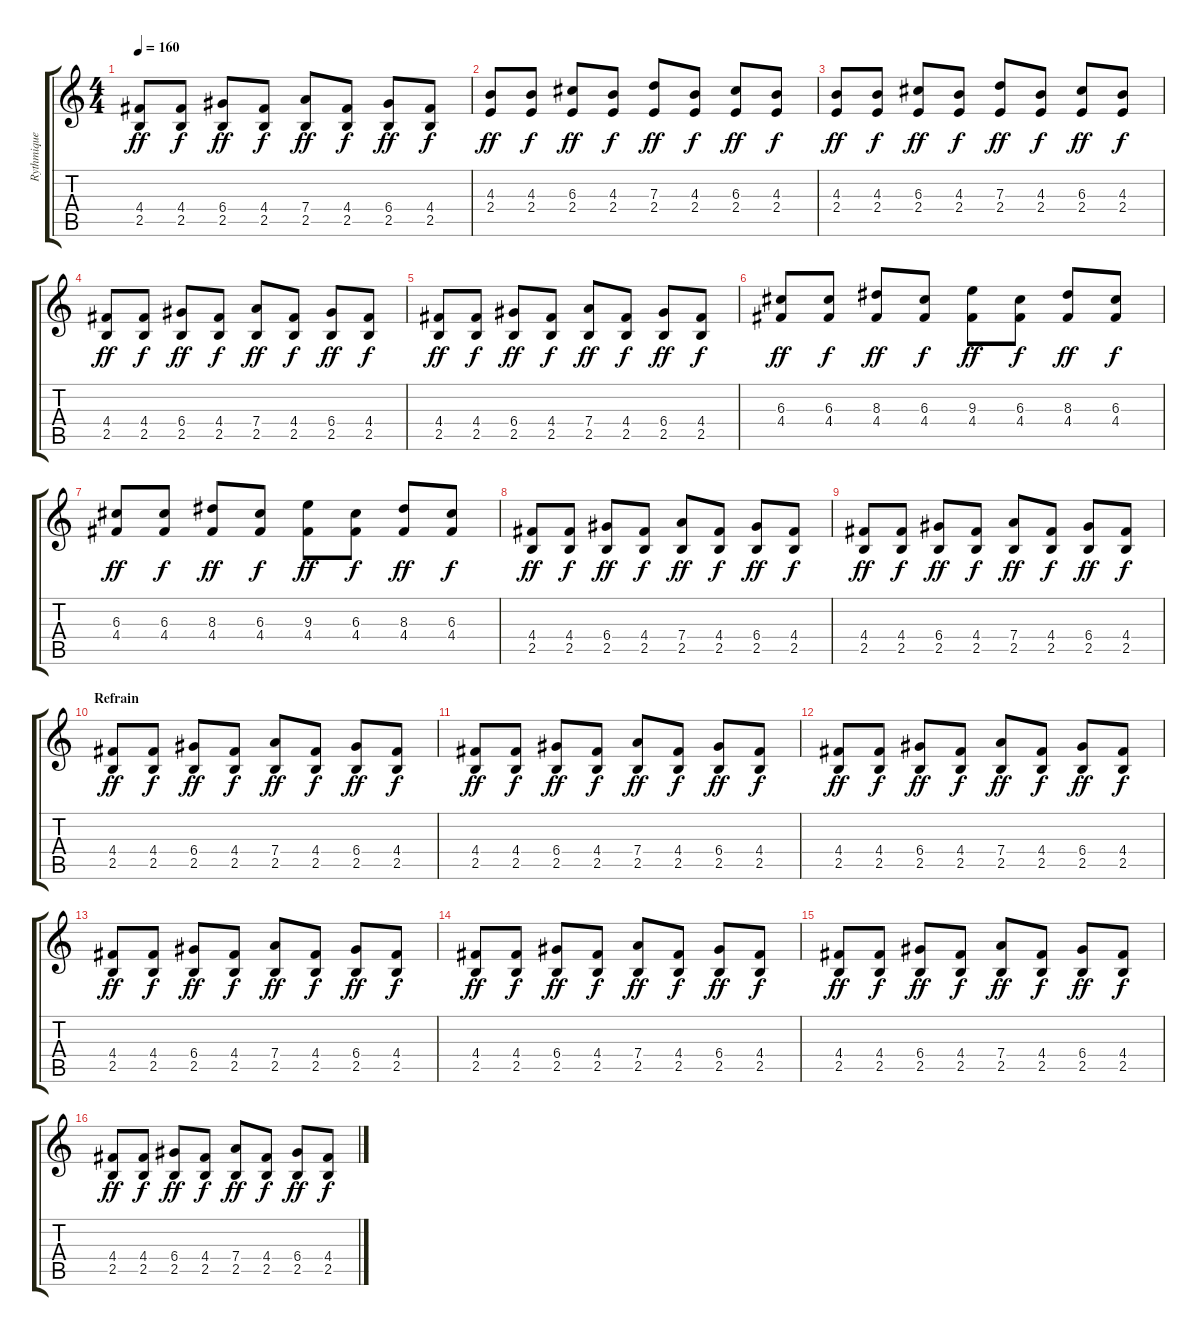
\track ("Rythmique" "Rythmique") {instrument distortionguitar}
\staff {score tabs}
\tuning (E4 B3 G3 D3 A2 E2) {hide}
\ts (4 4)
\tempo 160
\clef g2
\ks c
(4.4 2.5).8{dy ff} (4.4 2.5).8{dy f} (6.4 2.5).8{dy ff} (4.4 2.5).8{dy f} (7.4 2.5).8{dy ff} (4.4 2.5).8{dy f} (6.4 2.5).8{dy ff} (4.4 2.5).8{dy f} |
(4.3 2.4).8{dy ff} (4.3 2.4).8{dy f} (6.3 2.4).8{dy ff} (4.3 2.4).8{dy f} (7.3 2.4).8{dy ff} (4.3 2.4).8{dy f} (6.3 2.4).8{dy ff} (4.3 2.4).8{dy f} |
(4.3 2.4).8{dy ff} (4.3 2.4).8{dy f} (6.3 2.4).8{dy ff} (4.3 2.4).8{dy f} (7.3 2.4).8{dy ff} (4.3 2.4).8{dy f} (6.3 2.4).8{dy ff} (4.3 2.4).8{dy f} |
(4.4 2.5).8{dy ff} (4.4 2.5).8{dy f} (6.4 2.5).8{dy ff} (4.4 2.5).8{dy f} (7.4 2.5).8{dy ff} (4.4 2.5).8{dy f} (6.4 2.5).8{dy ff} (4.4 2.5).8{dy f} |
(4.4 2.5).8{dy ff} (4.4 2.5).8{dy f} (6.4 2.5).8{dy ff} (4.4 2.5).8{dy f} (7.4 2.5).8{dy ff} (4.4 2.5).8{dy f} (6.4 2.5).8{dy ff} (4.4 2.5).8{dy f} |
(6.3 4.4).8{dy ff} (6.3 4.4).8{dy f} (8.3 4.4).8{dy ff} (6.3 4.4).8{dy f} (9.3 4.4).8{dy ff} (6.3 4.4).8{dy f} (8.3 4.4).8{dy ff} (6.3 4.4).8{dy f} |
(6.3 4.4).8{dy ff} (6.3 4.4).8{dy f} (8.3 4.4).8{dy ff} (6.3 4.4).8{dy f} (9.3 4.4).8{dy ff} (6.3 4.4).8{dy f} (8.3 4.4).8{dy ff} (6.3 4.4).8{dy f} |
(4.4 2.5).8{dy ff} (4.4 2.5).8{dy f} (6.4 2.5).8{dy ff} (4.4 2.5).8{dy f} (7.4 2.5).8{dy ff} (4.4 2.5).8{dy f} (6.4 2.5).8{dy ff} (4.4 2.5).8{dy f} |
(4.4 2.5).8{dy ff} (4.4 2.5).8{dy f} (6.4 2.5).8{dy ff} (4.4 2.5).8{dy f} (7.4 2.5).8{dy ff} (4.4 2.5).8{dy f} (6.4 2.5).8{dy ff} (4.4 2.5).8{dy f} |
\section ("" "Refrain")
(4.4 2.5).8{dy ff} (4.4 2.5).8{dy f} (6.4 2.5).8{dy ff} (4.4 2.5).8{dy f} (7.4 2.5).8{dy ff} (4.4 2.5).8{dy f} (6.4 2.5).8{dy ff} (4.4 2.5).8{dy f} |
(4.4 2.5).8{dy ff} (4.4 2.5).8{dy f} (6.4 2.5).8{dy ff} (4.4 2.5).8{dy f} (7.4 2.5).8{dy ff} (4.4 2.5).8{dy f} (6.4 2.5).8{dy ff} (4.4 2.5).8{dy f} |
(4.4 2.5).8{dy ff} (4.4 2.5).8{dy f} (6.4 2.5).8{dy ff} (4.4 2.5).8{dy f} (7.4 2.5).8{dy ff} (4.4 2.5).8{dy f} (6.4 2.5).8{dy ff} (4.4 2.5).8{dy f} |
(4.4 2.5).8{dy ff} (4.4 2.5).8{dy f} (6.4 2.5).8{dy ff} (4.4 2.5).8{dy f} (7.4 2.5).8{dy ff} (4.4 2.5).8{dy f} (6.4 2.5).8{dy ff} (4.4 2.5).8{dy f} |
(4.4 2.5).8{dy ff} (4.4 2.5).8{dy f} (6.4 2.5).8{dy ff} (4.4 2.5).8{dy f} (7.4 2.5).8{dy ff} (4.4 2.5).8{dy f} (6.4 2.5).8{dy ff} (4.4 2.5).8{dy f} |
(4.4 2.5).8{dy ff} (4.4 2.5).8{dy f} (6.4 2.5).8{dy ff} (4.4 2.5).8{dy f} (7.4 2.5).8{dy ff} (4.4 2.5).8{dy f} (6.4 2.5).8{dy ff} (4.4 2.5).8{dy f} |
(4.4 2.5).8{dy ff} (4.4 2.5).8{dy f} (6.4 2.5).8{dy ff} (4.4 2.5).8{dy f} (7.4 2.5).8{dy ff} (4.4 2.5).8{dy f} (6.4 2.5).8{dy ff} (4.4 2.5).8{dy f}
